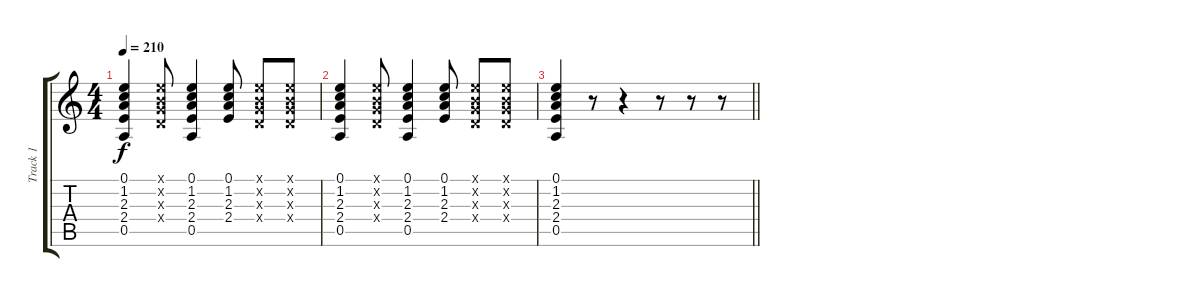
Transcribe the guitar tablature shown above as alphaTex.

\track ("Track 1" "Track 1") {instrument acousticguitarsteel}
\staff {score tabs}
\tuning (E4 B3 G3 D3 A2 E2) {hide}
\ts (4 4)
\tempo 210
\clef g2
\ks c
(0.1 1.2 2.3 2.4 0.5).4{dy f} (0.1{x} 0.2{x} 0.3{x} 0.4{x}).8 (0.1 1.2 2.3 2.4 0.5).4 (0.1 1.2 2.3 2.4).8 (0.1{x} 0.2{x} 0.3{x} 0.4{x}).8 (0.1{x} 0.2{x} 0.3{x} 0.4{x}).8 |
(0.1 1.2 2.3 2.4 0.5).4 (0.1{x} 0.2{x} 0.3{x} 0.4{x}).8 (0.1 1.2 2.3 2.4 0.5).4 (0.1 1.2 2.3 2.4).8 (0.1{x} 0.2{x} 0.3{x} 0.4{x}).8 (0.1{x} 0.2{x} 0.3{x} 0.4{x}).8 |
\barLineRight lightlight
(0.1 1.2 2.3 2.4 0.5).4 r.8 r.4 r.8 r.8 r.8
